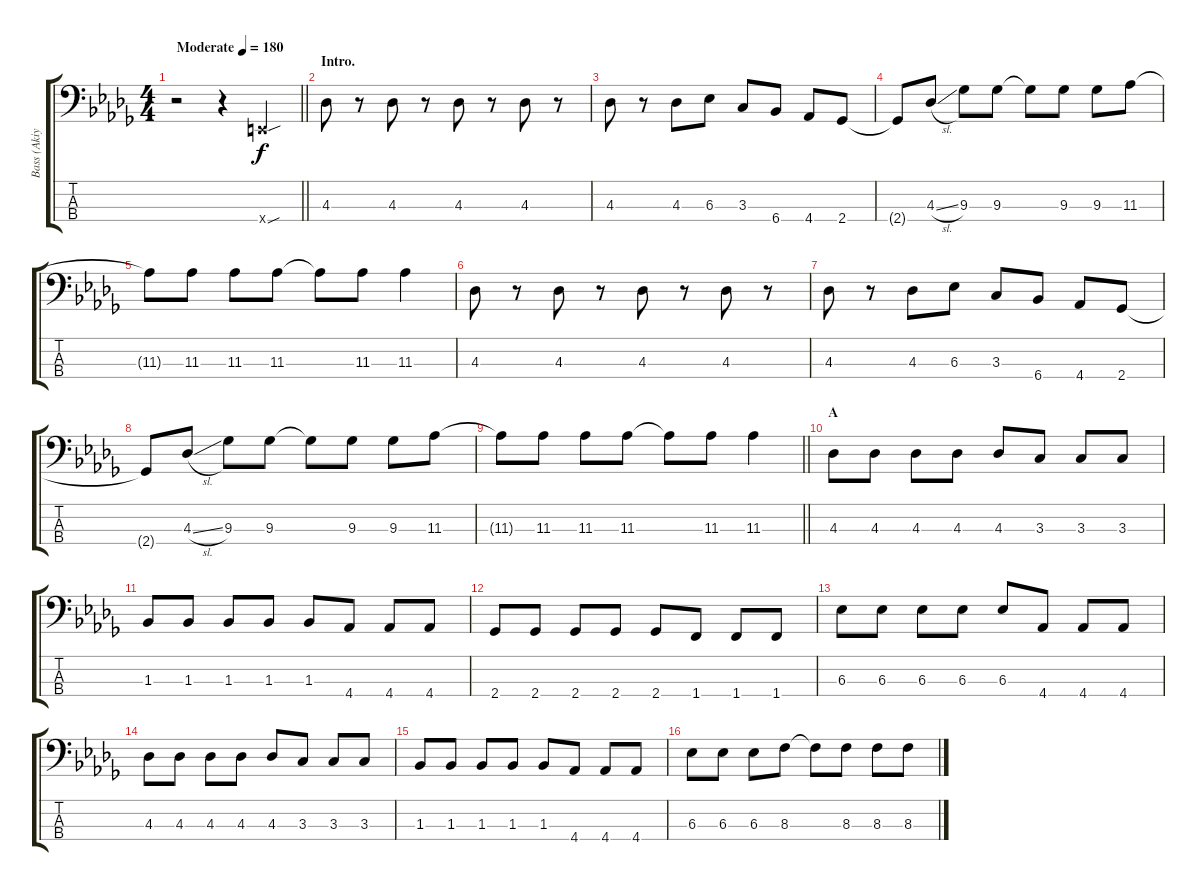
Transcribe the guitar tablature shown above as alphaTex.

\track ("Bass (Akiyama Mio)" "Bass (Akiy") {instrument electricbassfinger}
\staff {score tabs}
\tuning (G2 D2 A1 E1) {hide}
\ts (4 4)
\tempo (180 "Moderate")
\clef f4
\barLineRight lightlight
\ks db
r.2{dy f instrument electricbassfinger} r.4 0.4{sou x}.4 |
\section ("" "Intro.")
4.3.8 r.8 4.3.8 r.8 4.3.8 r.8 4.3.8 r.8 |
4.3.8 r.8 4.3.8 6.3.8 3.3.8 6.4.8 4.4.8 2.4.8 |
2.4{t}.8 4.3{sl}.8 9.3.8 9.3.8 9.3{t}.8 9.3.8 9.3.8 11.3.8 |
11.3{t}.8 11.3.8 11.3.8 11.3.8 11.3{t}.8 11.3.8 11.3.4 |
4.3.8 r.8 4.3.8 r.8 4.3.8 r.8 4.3.8 r.8 |
4.3.8 r.8 4.3.8 6.3.8 3.3.8 6.4.8 4.4.8 2.4.8 |
2.4{t}.8 4.3{sl}.8 9.3.8 9.3.8 9.3{t}.8 9.3.8 9.3.8 11.3.8 |
\barLineRight lightlight
11.3{t}.8 11.3.8 11.3.8 11.3.8 11.3{t}.8 11.3.8 11.3.4 |
\section ("" "A")
4.3.8 4.3.8 4.3.8 4.3.8 4.3.8 3.3.8 3.3.8 3.3.8 |
1.3.8 1.3.8 1.3.8 1.3.8 1.3.8 4.4.8 4.4.8 4.4.8 |
2.4.8 2.4.8 2.4.8 2.4.8 2.4.8 1.4.8 1.4.8 1.4.8 |
6.3.8 6.3.8 6.3.8 6.3.8 6.3.8 4.4.8 4.4.8 4.4.8 |
4.3.8 4.3.8 4.3.8 4.3.8 4.3.8 3.3.8 3.3.8 3.3.8 |
1.3.8 1.3.8 1.3.8 1.3.8 1.3.8 4.4.8 4.4.8 4.4.8 |
6.3.8 6.3.8 6.3.8 8.3.8 8.3{t}.8 8.3.8 8.3.8 8.3.8
